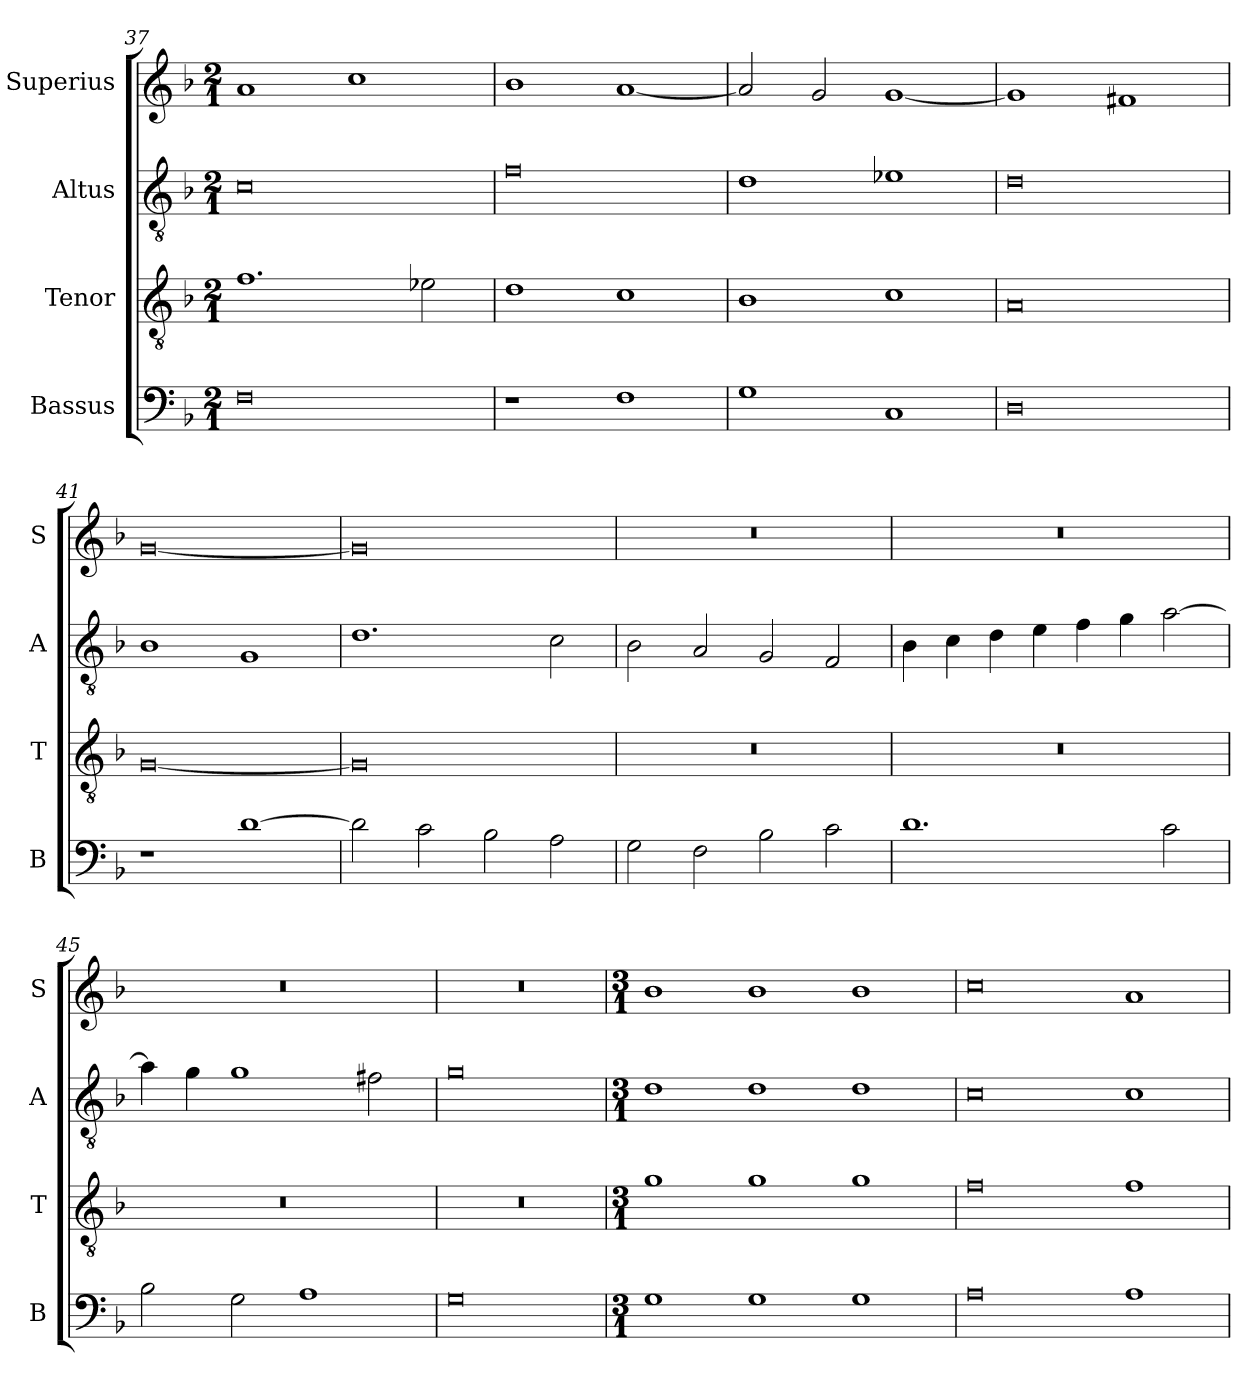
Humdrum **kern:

**kern	**kern	**kern	**kern
*part4	*part3	*part2	*part1
*staff4	*staff3	*staff2	*staff1
*I"Bassus	*I"Tenor	*I"Altus	*I"Superius
*I'B	*I'T	*I'A	*I'S
*clefF4	*clefGv2	*clefGv2	*clefG2
*k[b-]	*k[b-]	*k[b-]	*k[b-]
*M2/1	*M2/1	*M2/1	*M2/1
=37	=37	=37	=37
0F	1.f	0c	1a
.	.	.	1cc
.	2e-X\	.	.
=38	=38	=38	=38
1r	1d	0f	1b-
1F	1c	.	[1a
=39	=39	=39	=39
1G	1B-	1d	2a/]
.	.	.	2g/
1C	1c	1e-X	[1g
=40	=40	=40	=40
0D	0A	0d	1g]
.	.	.	1f#X
=41	=41	=41	=41
1r	[0G	1B-	[0g
[1d	.	1G	.
=42	=42	=42	=42
2d\]	0G]	1.d	0g]
2c\	.	.	.
2B-\	.	.	.
2A\	.	2c\	.
=43	=43	=43	=43
2G\	0r	2B-\	0r
2F\	.	2A/	.
2B-\	.	2G/	.
2c\	.	2F/	.
=44	=44	=44	=44
1.d	0r	4B-\	0r
.	.	4c\	.
.	.	4d\	.
.	.	4e\	.
.	.	4f\	.
.	.	4g\	.
2c\	.	[2a\	.
=45	=45	=45	=45
2B-\	0r	4a\]	0r
.	.	4g\	.
2G\	.	1g	.
1A	.	.	.
.	.	2f#X\	.
=46	=46	=46	=46
0G	0r	0g	0r
=47	=47	=47	=47
*M3/1	*M3/1	*M3/1	*M3/1
1G	1g	1d	1b-
1G	1g	1d	1b-
1G	1g	1d	1b-
=48	=48	=48	=48
0A	0f	0c	0cc
1A	1f	1c	1a
=	=	=	=
*-	*-	*-	*-
